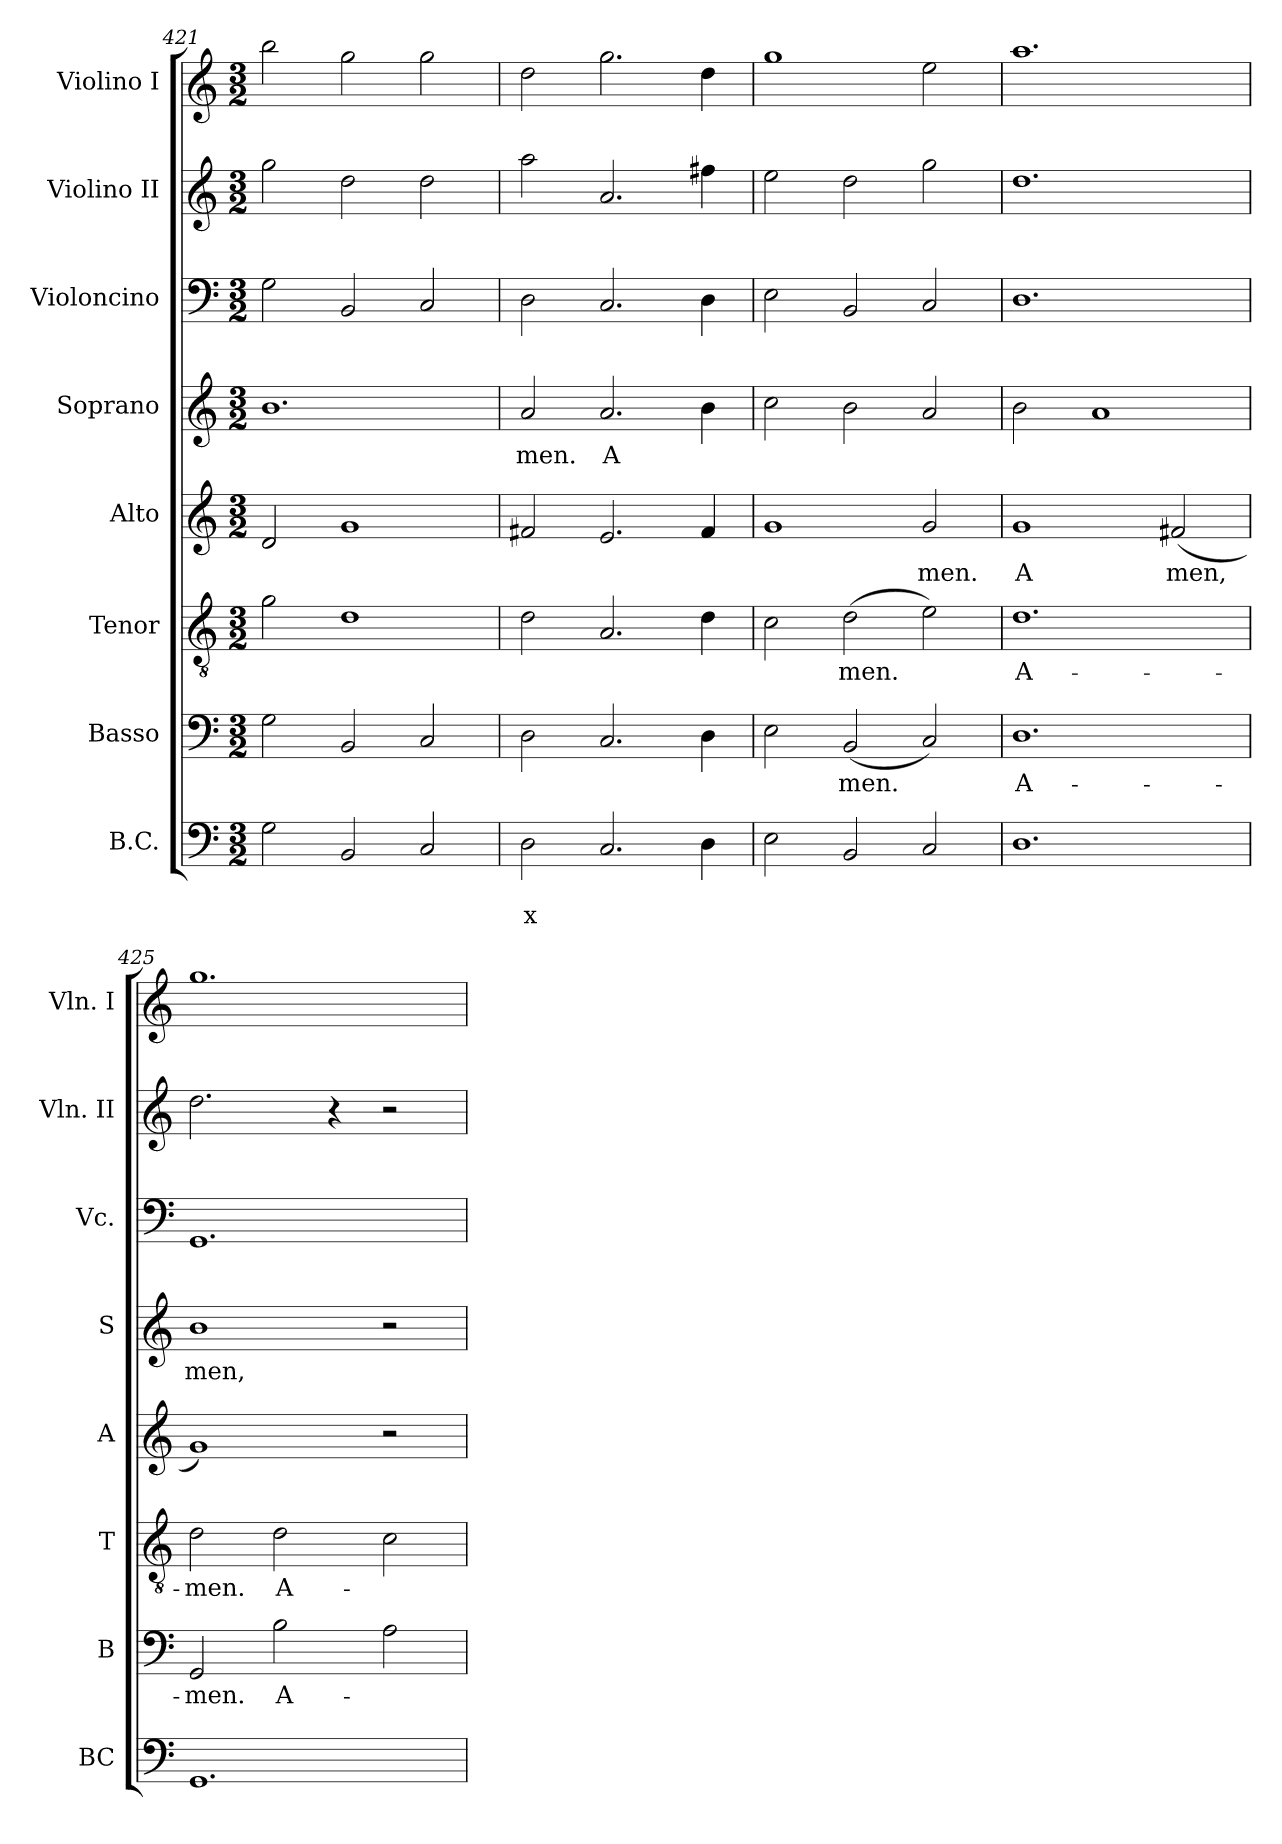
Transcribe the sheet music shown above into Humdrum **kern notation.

**kern	**text	**text	**kern	**text	**kern	**text	**kern	**text	**kern	**text	**kern	**kern	**kern
*part8	*part8	*part8	*part7	*part7	*part6	*part6	*part5	*part5	*part4	*part4	*part3	*part2	*part1
*staff8	*staff8	*staff8	*staff7	*staff7	*staff6	*staff6	*staff5	*staff5	*staff4	*staff4	*staff3	*staff2	*staff1
*I"B.C.	*	*	*I"Basso	*	*I"Tenor	*	*I"Alto	*	*I"Soprano	*	*I"Violoncino	*I"Violino II	*I"Violino I
*I'BC	*	*	*I'B	*	*I'T	*	*I'A	*	*I'S	*	*I'Vc.	*I'Vln. II	*I'Vln. I
*clefF4	*	*	*clefF4	*	*clefGv2	*	*clefG2	*	*clefG2	*	*clefF4	*clefG2	*clefG2
*k[]	*	*	*k[]	*	*k[]	*	*k[]	*	*k[]	*	*k[]	*k[]	*k[]
*C:	*	*	*C:	*	*C:	*	*C:	*	*C:	*	*C:	*C:	*C:
*M3/2	*	*	*M3/2	*	*M3/2	*	*M3/2	*	*M3/2	*	*M3/2	*M3/2	*M3/2
=421	=421	=421	=421	=421	=421	=421	=421	=421	=421	=421	=421	=421	=421
2G\	.	.	2G\	.	2g\	.	2d/	.	1.b	.	2G\	2gg\	2bb\
2BB/	.	.	2BB/	.	1d	.	1g	.	.	.	2BB/	2dd\	2gg\
2C/	.	.	2C/	.	.	.	.	.	.	.	2C/	2dd\	2gg\
=422	=422	=422	=422	=422	=422	=422	=422	=422	=422	=422	=422	=422	=422
!	!	!LO:LY:b	!	!	!	!	!	!	!	!LO:LY:b	!	!	!
2D\	.	x	2D\	.	2d\	.	2f#X/	.	2a/	-men.	2D\	2aa\	2dd\
!	!	!	!	!	!	!	!	!	!	!LO:LY:b	!	!	!
2.C/	.	.	2.C/	.	2.A/	.	2.e/	.	2.a/	A	2.C/	2.a/	2.gg\
4D\	.	.	4D\	.	4d\	.	4f#/	.	4b\	.	4D\	4ff#X\	4dd\
=423	=423	=423	=423	=423	=423	=423	=423	=423	=423	=423	=423	=423	=423
2E\	.	.	2E\	.	2c\	.	1g	.	2cc\	.	2E\	2ee\	1gg
!	!	!	!	!LO:LY:b	!	!LO:LY:b	!	!	!	!	!	!	!
2BB/	.	.	(<2BB/	-men.	(>2d\	-men.	.	.	2b\	.	2BB/	2dd\	.
!	!	!	!	!	!	!	!	!LO:LY:b	!	!	!	!	!
2C/	.	.	2C/)	.	2e\)	.	2g/	-men.	2a/	.	2C/	2gg\	2ee\
=424	=424	=424	=424	=424	=424	=424	=424	=424	=424	=424	=424	=424	=424
!	!	!	!	!LO:LY:b	!	!LO:LY:b	!	!LO:LY:b	!	!	!	!	!
1.D	.	.	1.D	A-	1.d	A-	1g	A	2b\	.	1.D	1.dd	1.aa
.	.	.	.	.	.	.	.	.	1a	.	.	.	.
!	!	!	!	!	!	!	!	!LO:LY:b	!	!	!	!	!
.	.	.	.	.	.	.	(<2f#X/	men,	.	.	.	.	.
=425	=425	=425	=425	=425	=425	=425	=425	=425	=425	=425	=425	=425	=425
!	!	!	!	!LO:LY:b	!	!LO:LY:b	!	!	!	!LO:LY:b	!	!	!
1.GG	.	.	2GG/	-men.	2d\	-men.	1g)	.	1b	men,	1.GG	2.dd\	1.gg
!	!	!	!	!LO:LY:b	!	!LO:LY:b	!	!	!	!	!	!	!
.	.	.	2B\	A-	2d\	A-	.	.	.	.	.	.	.
.	.	.	.	.	.	.	.	.	.	.	.	4r	.
.	.	.	2A\	.	2c\	.	2r	.	2r	.	.	2r	.
=	=	=	=	=	=	=	=	=	=	=	=	=	=
*-	*-	*-	*-	*-	*-	*-	*-	*-	*-	*-	*-	*-	*-
